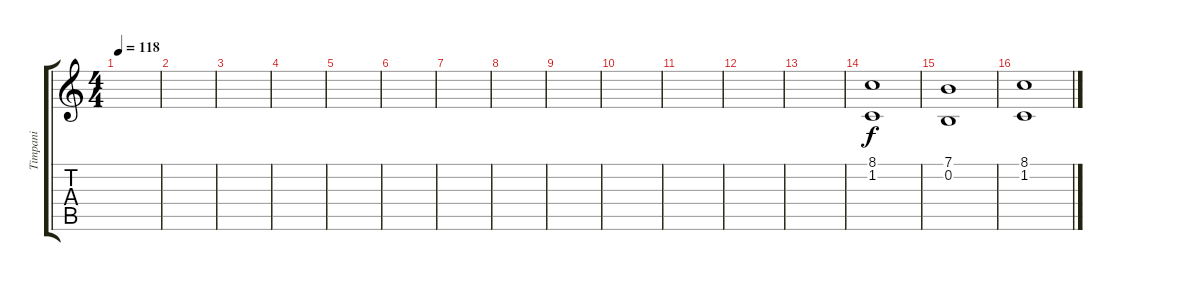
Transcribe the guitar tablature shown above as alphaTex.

\track ("Timpani" "Timpani") {instrument choiraahs}
\staff {score tabs}
\tuning (E4 B3 G3 D3 A2 E2) {hide}
\ts (4 4)
\tempo 118
\clef g2
\ks c
|
|
|
|
|
|
|
|
|
|
|
|
|
(8.1 1.2).1 |
(7.1 0.2).1 |
(8.1 1.2).1
